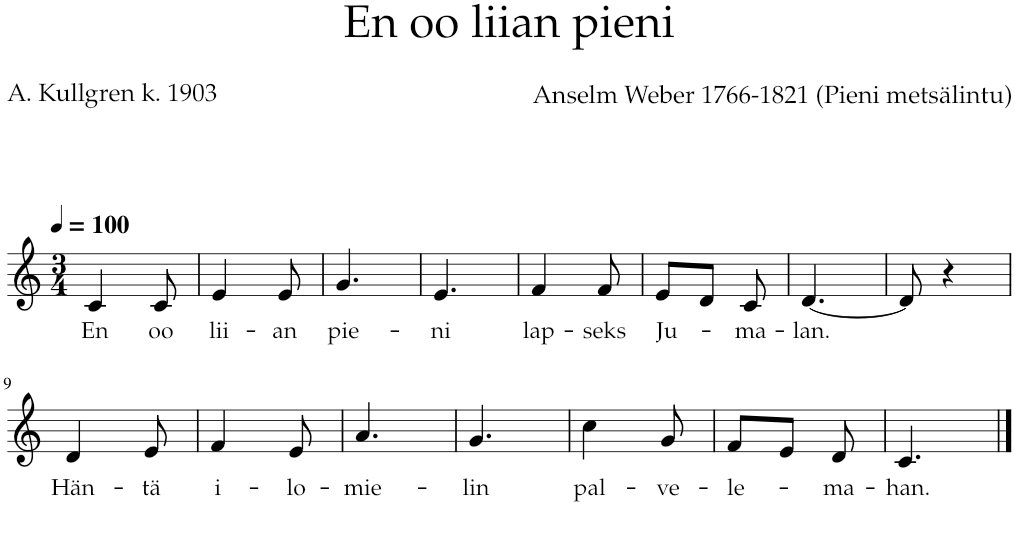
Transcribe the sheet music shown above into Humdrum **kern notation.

**kern	**text
*part1	*part1
*staff1	*staff1
*I"Staff	*
*clefG2	*
*k[]	*
*M3/4	*
*MM100	*
=1	=1
!	!LO:LY:b
4c/	En
!	!LO:LY:b
8c/	oo
=2	=2
!	!LO:LY:b
4e/	lii-
!	!LO:LY:b
8e/	-an
=3	=3
!	!LO:LY:b
4.g/	pie-
=4	=4
!	!LO:LY:b
4.e/	-ni
=5	=5
!	!LO:LY:b
4f/	lap-
!	!LO:LY:b
8f/	-seks
=6	=6
!	!LO:LY:b
8e/L	Ju-
8d/J	.
!	!LO:LY:b
8c/	-ma-
=7	=7
!	!LO:LY:b
[4.d/	-lan.
=8	=8
8d/]	.
4r	.
!!LO:LB:g=z
=9	=9
!	!LO:LY:b
4d/	Hän-
!	!LO:LY:b
8e/	-tä
=10	=10
!	!LO:LY:b
4f/	i-
!	!LO:LY:b
8e/	-lo-
=11	=11
!	!LO:LY:b
4.a/	-mie-
=12	=12
!	!LO:LY:b
4.g/	-lin
=13	=13
!	!LO:LY:b
4cc\	pal-
!	!LO:LY:b
8g/	-ve-
=14	=14
!	!LO:LY:b
8f/L	-le-
8e/J	.
!	!LO:LY:b
8d/	-ma-
=15	=15
!	!LO:LY:b
4.c/	-han.
==	==
*-	*-
